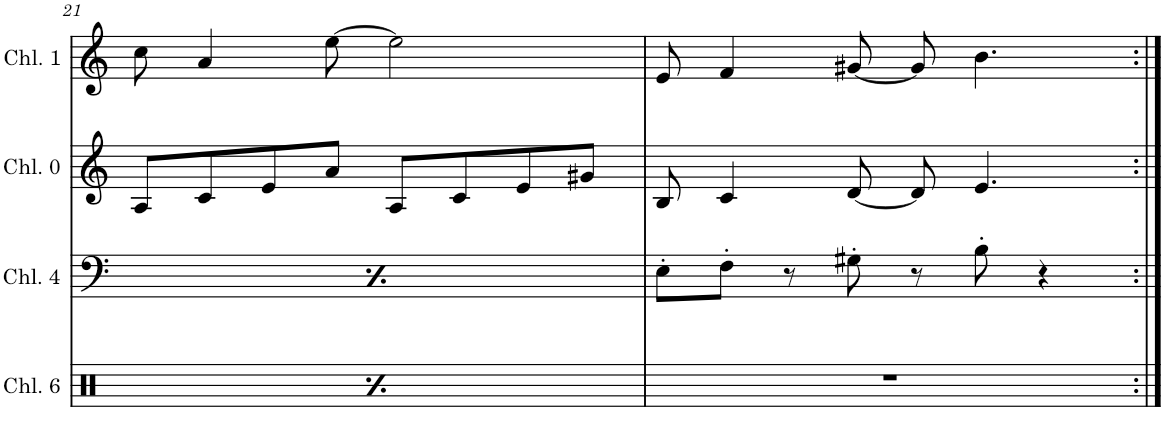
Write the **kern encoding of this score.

**kern	**kern	**kern	**kern
*part4	*part3	*part2	*part1
*staff4	*staff3	*staff2	*staff1
*I"Channel 6	*I"Channel 4	*I"Channel 0	*I"Channel 1
*I'Chl. 6	*I'Chl. 4	*I'Chl. 0	*I'Chl. 1
!!LO:PB:g=z
*clefX	*clefF4	*clefG2	*clefG2
*k[]	*k[]	*k[]	*k[]
*M4/4	*M4/4	*M4/4	*M4/4
*met(c)	*met(c)	*met(c)	*met(c)
=21	=21	=21	=21
4.Rcc/	8A'\	8A/L	8cc\
.	8r	8c/	4a/
.	8E'\L	8e/	.
4.Rcc/	8A'\J	8a/J	[8ee\
.	4r	8A/L	2ee\]
.	.	8c/	.
4Rcc/	8r	8e/	.
.	8E'\	8g#X/J	.
=22	=22	=22	=22
1r	8E'\L	8B/	8e/
.	8F'\J	4c/	4f/
.	8r	.	.
.	8G#X'\	[8d/	[8g#X/
.	8r	8d/]	8g#/]
.	8B'\	4.e/	4.b\
.	4r	.	.
=:|!	=:|!	=:|!	=:|!
*-	*-	*-	*-
